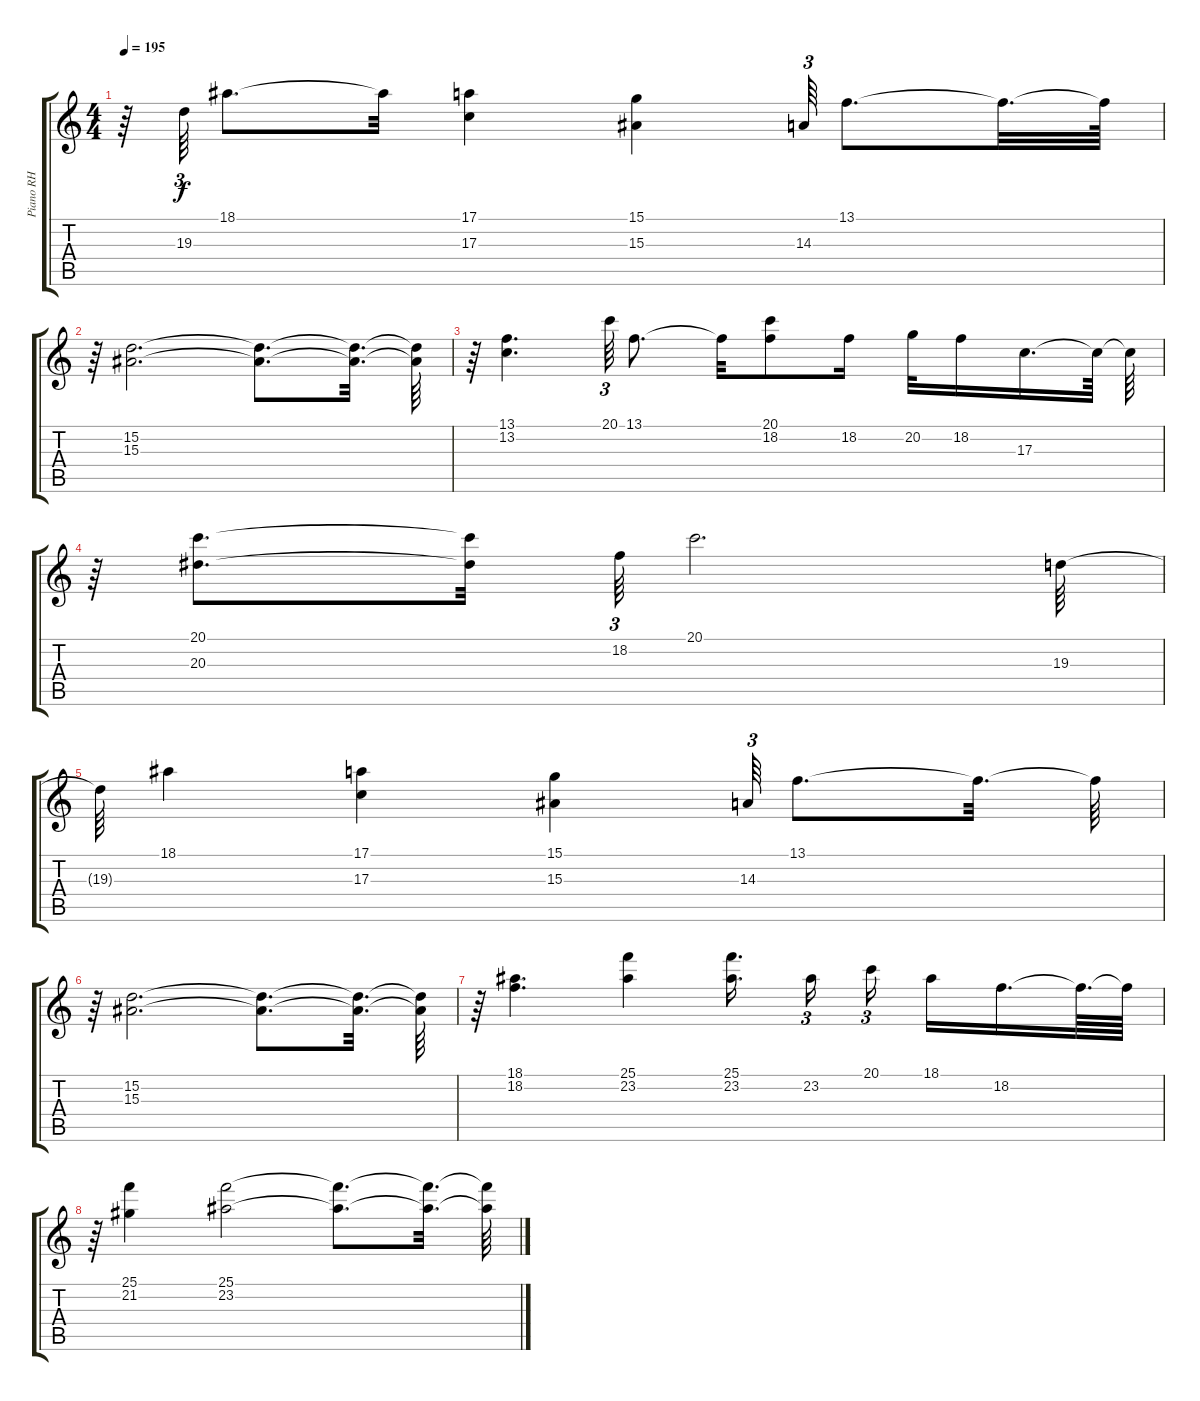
\track ("Piano RH" "Piano RH") {instrument acousticgrandpiano}
\staff {score tabs}
\tuning (E4 B3 G3 D3 A2 E2) {hide}
\ts (4 4)
\tempo 195
\clef g2
\ks c
r.64{dy f} 19.3.64{tu (3 2)} 18.1.8{d} 18.1{t}.32 (17.1 17.3).4 (15.1 15.3).4 14.3.64{tu (3 2)} 13.1.8{d} 13.1{t}.32{d} 13.1{t}.64 |
r.64 (15.2 15.3).2{d} (15.2{t} 15.3{t}).8{d} (15.2{t} 15.3{t}).32{d} (15.2{t} 15.3{t}).64 |
r.64 (13.1 13.2).4{d} 20.1.64{tu (3 2)} 13.1.8{d} 13.1{t}.32 (20.1 18.2).8 18.2.16 20.2.32 18.2.16 17.3.16{d} 17.3{t}.64 17.3{t}.64 |
r.64 (20.1 20.3).8{d} (20.1{t} 20.3{t}).32 18.2.64{tu (3 2)} 20.1.2{d} 19.3.64 |
19.3{t}.64 18.1.4 (17.1 17.3).4 (15.1 15.3).4 14.3.64{tu (3 2)} 13.1.8{d} 13.1{t}.32{d} 13.1{t}.64 |
r.64 (15.2 15.3).2{d} (15.2{t} 15.3{t}).8{d} (15.2{t} 15.3{t}).32{d} (15.2{t} 15.3{t}).64 |
r.64 (18.1 18.2).4{d} (25.1 23.2).4 (25.1 23.2).16{d} 23.2.16{tu (3 2)} 20.1.16{tu (3 2)} 18.1.16 18.2.16{d} 18.2{t}.64{d} 18.2{t}.64 |
r.64 (25.1 21.2).4 (25.1 23.2).2 (25.1{t} 23.2{t}).8{d} (25.1{t} 23.2{t}).32{d} (25.1{t} 23.2{t}).64
